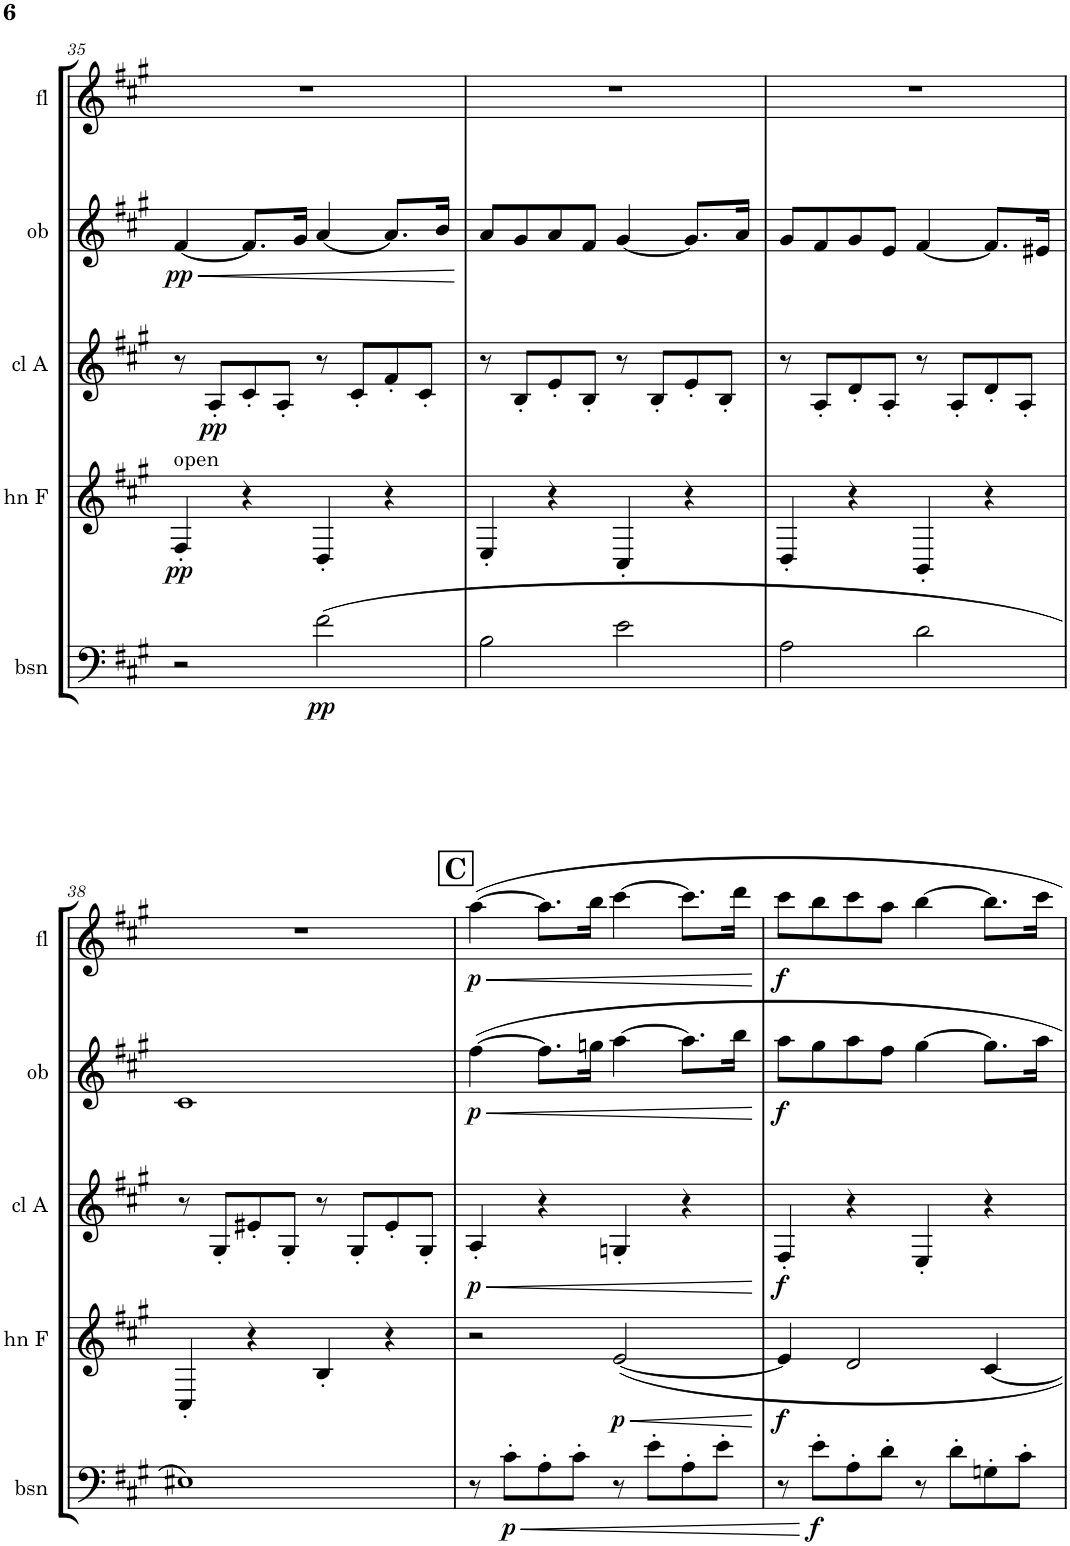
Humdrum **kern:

**kern	**dynam	**kern	**dynam	**kern	**dynam	**kern	**dynam	**kern	**dynam
*part5	*part5	*part4	*part4	*part3	*part3	*part2	*part2	*part1	*part1
*staff5	*staff5	*staff4	*staff4	*staff3	*staff3	*staff2	*staff2	*staff1	*staff1
*I"Bassoon	*	*I"Horn in F	*	*I"A Clarinet	*	*I"Oboe	*	*I"Flute	*
*I'bsn	*	*I'hn F	*	*I'cl A	*	*I'ob	*	*I'fl	*
!!LO:PB:g=z
*clefF4	*	*clefG2	*	*clefG2	*	*clefG2	*	*clefG2	*
*	*	*ITrd4c7	*	*ITrd2c3	*	*	*	*	*
*k[f#c#g#]	*	*k[f#c#g#]	*	*k[f#c#g#]	*	*k[f#c#g#]	*	*k[f#c#g#]	*
*M4/4	*	*M4/4	*	*M4/4	*	*M4/4	*	*M4/4	*
*met(c)	*	*met(c)	*	*met(c)	*	*met(c)	*	*met(c)	*
=35	=35	=35	=35	=35	=35	=35	=35	=35	=35
!	!	!LO:TX:a:t=open	!	!	!	!	!	!	!
!	!	!	!LO:DY:b	!	!	!	!LO:HP:b	!	!
!	!	!	!	!	!	!	!LO:DY:n=1:b	!	!
2r	.	4F#'/	pp	8r	.	[4f#/	< pp	1r	.
!	!	!	!	!	!LO:DY:b	!	!	!	!
.	.	.	.	8A'/L	pp	.	.	.	.
.	.	4r	.	8c#'/	.	8.f#/L]	.	.	.
.	.	.	.	8A'/J	.	.	.	.	.
.	.	.	.	.	.	16g#/Jk	.	.	.
!	!LO:DY:b	!	!	!	!	!	!	!	!
(2f#\	pp	4D'/	.	8r	.	[4a/	.	.	.
.	.	.	.	8c#'/L	.	.	.	.	.
.	.	4r	.	8f#'/	.	8.a/L]	.	.	.
.	.	.	.	8c#'/J	.	.	.	.	.
.	.	.	.	.	.	16b/Jk	.	.	.
.	.	.	.	.	.	.	[	.	.
=36	=36	=36	=36	=36	=36	=36	=36	=36	=36
2B\	.	4E'/	.	8r	.	8a/L	.	1r	.
.	.	.	.	8B'/L	.	8g#/	.	.	.
.	.	4r	.	8e'/	.	8a/	.	.	.
.	.	.	.	8B'/J	.	8f#/J	.	.	.
2e\	.	4C#'/	.	8r	.	[4g#/	.	.	.
.	.	.	.	8B'/L	.	.	.	.	.
.	.	4r	.	8e'/	.	8.g#/L]	.	.	.
.	.	.	.	8B'/J	.	.	.	.	.
.	.	.	.	.	.	16a/Jk	.	.	.
=37	=37	=37	=37	=37	=37	=37	=37	=37	=37
2A\	.	4D'/	.	8r	.	8g#/L	.	1r	.
.	.	.	.	8A'/L	.	8f#/	.	.	.
.	.	4r	.	8d'/	.	8g#/	.	.	.
.	.	.	.	8A'/J	.	8e/J	.	.	.
2d\	.	4BB'/	.	8r	.	[4f#/	.	.	.
.	.	.	.	8A'/L	.	.	.	.	.
.	.	4r	.	8d'/	.	8.f#/L]	.	.	.
.	.	.	.	8A'/J	.	.	.	.	.
.	.	.	.	.	.	16e#X/Jk	.	.	.
!!LO:LB:g=z
=38	=38	=38	=38	=38	=38	=38	=38	=38	=38
1E#X)	.	4C#'/	.	8r	.	1c#	.	1r	.
.	.	.	.	8G#'/L	.	.	.	.	.
.	.	4r	.	8e#X'/	.	.	.	.	.
.	.	.	.	8G#'/J	.	.	.	.	.
.	.	4B'/	.	8r	.	.	.	.	.
.	.	.	.	8G#'/L	.	.	.	.	.
.	.	4r	.	8e#'/	.	.	.	.	.
.	.	.	.	8G#'/J	.	.	.	.	.
!!LO:REH:place=s1:a:B:cj:fs=14:t=C
=39	=39	=39	=39	=39	=39	=39	=39	=39	=39
!	!	!	!	!	!LO:HP:b	!	!LO:HP:b	!	!LO:HP:b
!	!	!	!	!	!LO:DY:n=1:b	!	!LO:DY:n=1:b	!	!LO:DY:n=1:b
8r	.	2r	.	4A'/	< p	[4ff#\	< p	[4aa\	< p
!	!LO:HP:b	!	!	!	!	!	!	!	!
!	!LO:DY:n=1:b	!	!	!	!	!	!	!	!
8c#'\L	< p	.	.	.	.	.	.	.	.
8A'\	.	.	.	4r	.	8.ff#\L]	.	8.aa\L]	.
8c#'\J	.	.	.	.	.	.	.	.	.
.	.	.	.	.	.	16ggn\Jk	.	16bb\Jk	.
!	!	!	!LO:HP:b	!	!	!	!	!	!
!	!	!	!LO:DY:n=1:b	!	!	!	!	!	!
8r	.	[2e/	< p	4Gn'/	.	[4aa\	.	[4ccc#\	.
8e'\L	.	.	.	.	.	.	.	.	.
8A'\	.	.	.	4r	.	8.aa\L]	.	8.ccc#\L]	.
8e'\J	.	.	.	.	.	.	.	.	.
.	.	.	.	.	.	16bb\Jk	.	16ddd\Jk	.
.	.	.	[	.	[	.	[	.	[
=40	=40	=40	=40	=40	=40	=40	=40	=40	=40
!	!	!	!LO:DY:b	!	!LO:DY:b	!	!LO:DY:b	!	!LO:DY:b
8r	.	4e/]	f	4F#'/	f	8aa\L	f	8ccc#\L	f
!	!LO:DY:n=1:b	!	!	!	!	!	!	!	!
8e'\L	[ f	.	.	.	.	8gg#\	.	8bb\	.
8A'\	.	2d/	.	4r	.	8aa\	.	8ccc#\	.
8d'\J	.	.	.	.	.	8ff#\J	.	8aa\J	.
8r	.	.	.	4E'/	.	[4gg#\	.	[4bb\	.
8d'\L	.	.	.	.	.	.	.	.	.
8Gn'\	.	[4c#/	.	4r	.	8.gg#\L]	.	8.bb\L]	.
8c#'\J	.	.	.	.	.	.	.	.	.
.	.	.	.	.	.	16aa\Jk	.	16ccc#\Jk	.
=	=	=	=	=	=	=	=	=	=
*-	*-	*-	*-	*-	*-	*-	*-	*-	*-
